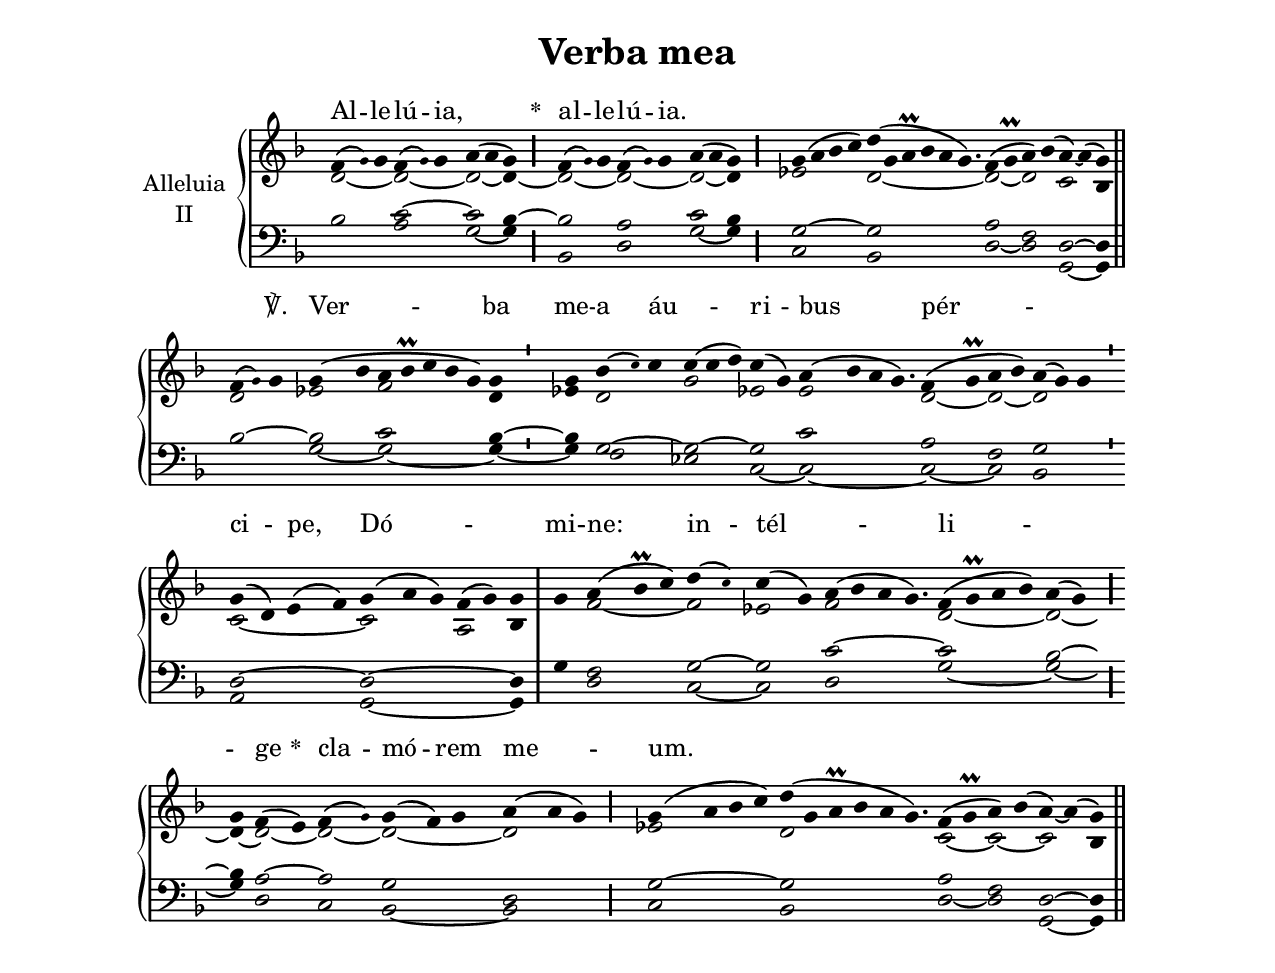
\version "2.18"
\include "gregorian.ly"
\include "noh2.ily"


%Page reference: page ii.114
%(volume.page)

global = {
 \key g \dorian
 \cadenzaOn 
}

\header {
  title = \markup \center-column {"Verba mea" \vspace #1 }
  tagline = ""
  composer = ""
}

\paper {
 #(include-special-characters)
  oddHeaderMarkup = \markup \fill-line {
    \line {}
    \center-column {
      \on-the-fly #first-page     " "
      \on-the-fly #not-first-page "Verba mea"
    }
    \line { \on-the-fly #print-page-number-check-first \fromproperty #'page:page-number-string }
  }
  evenHeaderMarkup = \markup \fill-line {
    \line { \on-the-fly #print-page-number-check-first \fromproperty #'page:page-number-string }
    \center-column { "Verba mea" }
    \line {}
  }
}

chantText = \lyricmode {
Al -- le -- lú -- ia, _ 
\set stanza = " * " 
al -- le -- lú -- ia. _ 
_ _ _ _ _ ℣. 
Ver -- ba me -- a áu -- _ ri -- bus pér -- _ _ ci -- pe, Dó -- _ _ mi -- ne: 
in -- tél -- _ li -- _ _ ge 
\set stanza = " * " 
cla -- mó -- rem me -- um. _ 
_ _ _ _ _ }

chantMusic = {
\tieDown   f'4 ( \once \tweak #'font-size #-4 g' ) g'4 f'4 ( \once \tweak #'font-size #-4 g' ) g'4 a'4 ( a'4 g'4) \divisioMaior
 f'4 ( \once \tweak #'font-size #-4 g' ) g'4 f'4 ( \once \tweak #'font-size #-4 g' ) g'4 a'4 ( a'4 g'4) \divisioMaior
 g'4 ( a'4 bes'4 c''4) d''4 ( g'4 a'\prall bes'4 a'4 g'4.) f'4 ( g'\prall a'4) bes'4 ( a'4) ~ a'4 ( g'4) \finalis \forceBreak

 f'4 ( \once \tweak #'font-size #-4 g' ) g'4 g'4 ( bes'4 a'4 bes'\prall c''4 bes'4 g'4) g'4 \divisioMinima
 g'4 bes'4 ( \once \tweak #'font-size #-4 c'' ) c''4 c''4 ( c''4 d''4) c''4 ( g'4) a'4 ( bes'4 a'4 g'4.) f'4 ( g'\prall a'4 bes'4) a'4 ( g'4) g'4 \divisioMinima \forceBreak

 g'4 ( d'4) e'4 ( f'4) g'4 ( a'4 g'4) f'4 ( g'4) g'4 \divisioMaxima
 g'4 a'4 ( bes'\prall c''4) d''4 ( \once \tweak #'font-size #-4 c'' ) c''4 ( g'4) a'4 ( bes'4 a'4 g'4.) f'4 ( g'\prall a'4 bes'4) a'4 ( g'4) \divisioMaior \forceBreak

 g'4 f'4 ( e'4) f'4 ( \once \tweak #'font-size #-4 g' ) g'4 ( f'4) g'4 a'4 ( a'4 g'4) \divisioMaior
 g'4 ( a'4 bes'4 c''4) d''4 ( g'4 a'\prall bes'4 a'4 g'4.) f'4 ( g'\prall a'4) bes'4 ( a'4) ~ a'4 ( g'4) \finalis

}

altoMusic = {
d'2*3/2 ~ d'2*3/2 ~ d'2 ~ d'4 ~ \divisioMaior
d'2*3/2 ~ d'2*3/2 ~ d'2 ~ d'4 \divisioMaior
ees'2*4/2 d'2*13/4 ~ d'2 ~ d'2 c'2 bes4 \finalis
d'2*3/2 ees'2 f'2*5/2 d'4 \divisioMinima
ees'4 d'2*3/2 g'2*3/2 ees'2 e'2*9/4 d'2 ~ d'2 ~ d'2*3/2 \divisioMinima
c'2*4/2 ~ c'2*3/2 a2 bes4 \divisioMaxima
r4 f'2*3/2 ~ f'2 ees'2 f'2*9/4 d'2*4/2 ~ d'2 ~ \divisioMaior
d'4 ~ d'2 ~ d'2 ~ d'2*3/2 ~ d'2*3/2 \divisioMaior
ees'2*4/2 d'2*13/4 c'2 ~ c'2 ~ c'2 bes4 \finalis
}

tenorMusic = {
bes2*3/2 c'2*3/2 ~ c'2 bes4 ~ \divisioMaior
bes2*3/2 a2*3/2 c'2 bes4 \divisioMaior
g2*4/2 ~ g2*13/4 a2 f2 d2 ~ d4 \finalis
bes2*3/2 ~ bes2 c'2*5/2 bes4 ~ \divisioMinima
bes4 g2*3/2 ~ g2*3/2 ~ g2 c'2*9/4 a2 f2 g2*3/2 \divisioMinima
d2*4/2 ~ d2*5/2 ~ d4 \divisioMaxima
g4 f2*3/2 g2 ~ g2 c'2*9/4 ~ c'2*4/2 bes2 ~ \divisioMaior
bes4 a2 ~ a2 g2*3/2 d2*3/2 \divisioMaior
g2*4/2 ~ g2*13/4 a2 f2 d2 ~ d4 \finalis
}

bassMusic = {
r2*3/2 a2*3/2 g2 ~ g4 \divisioMaior
bes,2*3/2 d2*3/2 g2 ~ g4 \divisioMaior
c2*4/2 bes,2*13/4 d2 ~ d2 g,2 ~ g,4 \finalis
r2*3/2 g2 ~ g2*5/2 ~ g4 ~ \divisioMinima
g4 f2*3/2 ees2*3/2 c2 ~ c2*9/4 ~ c2 ~ c2 bes,2*3/2 \divisioMinima
a,2*4/2 g,2*5/2 ~ g,4 \divisioMaxima
r4 d2*3/2 c2 ~ c2 d2*9/4 g2*4/2 ~ g2 ~ \divisioMaior
g4 d2 c2 bes,2*3/2 ~ bes,2*3/2 \divisioMaior
c2*4/2 bes,2*13/4 d2 ~ d2 g,2 ~ g,4 \finalis
}

voiceLines = {
\voiceLineStyle


}

\score{
  <<
    \new GrandStaff <<
      \set GrandStaff.autoBeaming = ##f
      \set GrandStaff.instrumentName = \markup \center-column {
        "Alleluia"
        "II"
      }
      \new Staff = up <<
        \new Voice = "chant" {
          \voiceOne \global \chantMusic
        }
        \new Voice {
          \voiceTwo \global \altoMusic
        }
      >>

      \new Staff = down <<
        \clef bass
        \new Voice {
          \voiceOne \global \tenorMusic
        }
        \new Voice {
          \voiceTwo \global \bassMusic
        }
	\new Voice {
        \voiceThree \global \voiceLines
        }
      >>
    >>
    \new Lyrics \lyricsto chant {
      \chantText
    }
  >>
  \layout{
  }
  \midi{
    \tempo 4 = 125
  }
}
